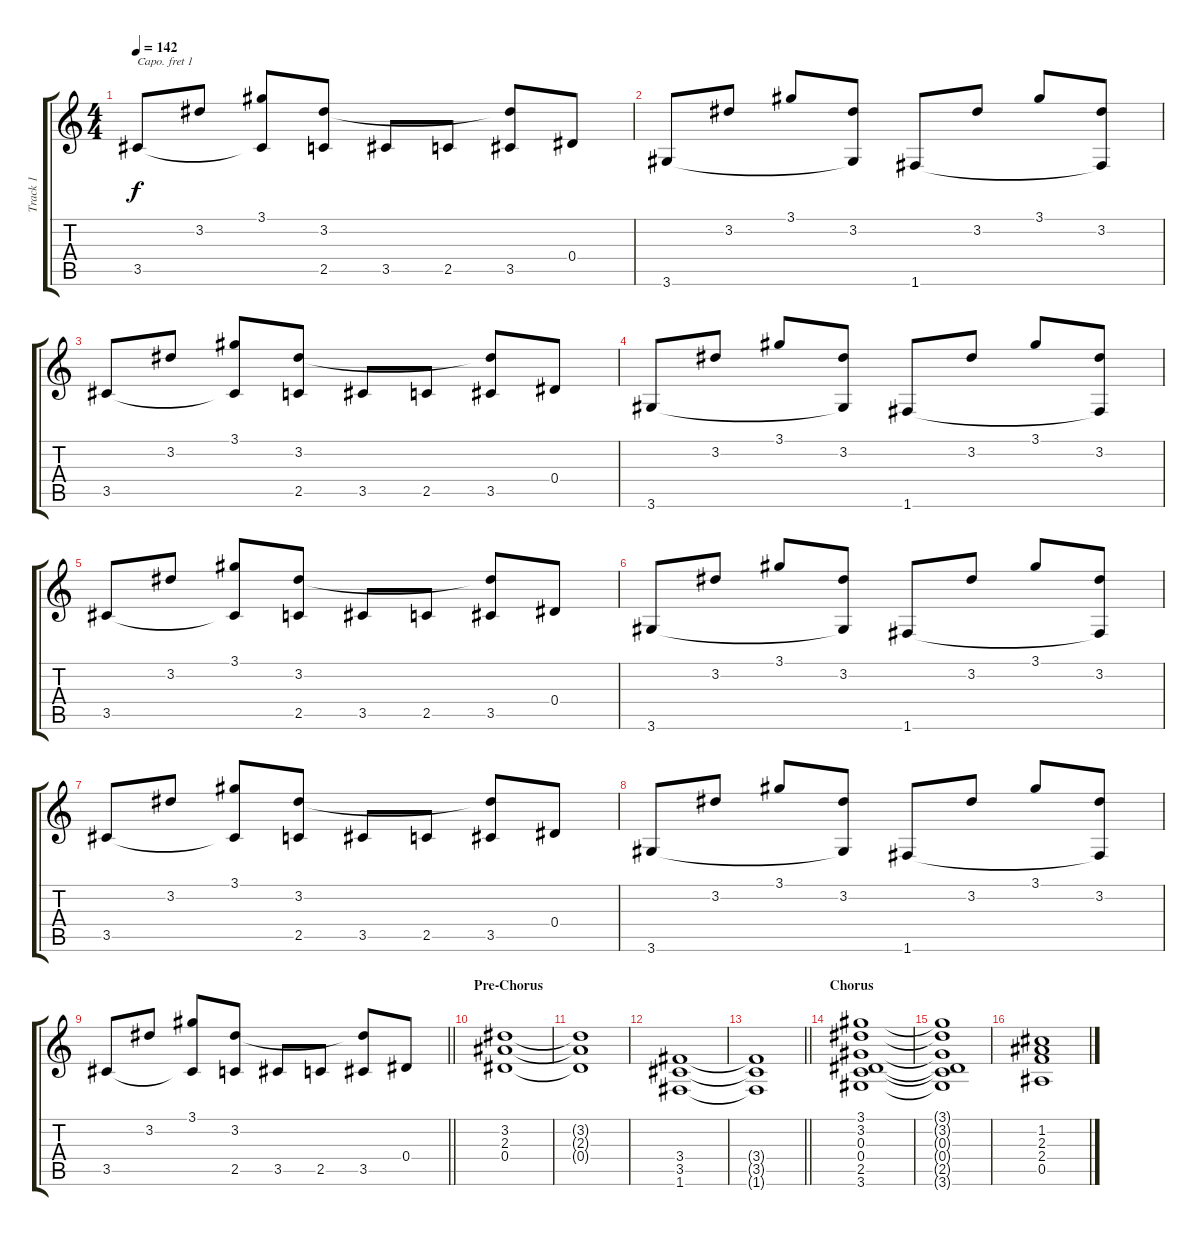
\track ("Track 1" "Track 1") {instrument overdrivenguitar}
\staff {score tabs}
\capo 1
\tuning (E4 B3 G3 D3 A2 E2) {hide}
\ts (4 4)
\tempo 142
\clef g2
\ks c
3.5.8{dy f} 3.2.8 (3.1 3.5{t}).8 (3.2 2.5).8 3.5.8 2.5.8 (3.2{t} 3.5).8 0.4.8 |
3.6.8 3.2.8 3.1.8 (3.2 3.6{t}).8 1.6.8 3.2.8 3.1.8 (3.2 1.6{t}).8 |
3.5.8 3.2.8 (3.1 3.5{t}).8 (3.2 2.5).8 3.5.8 2.5.8 (3.2{t} 3.5).8 0.4.8 |
3.6.8 3.2.8 3.1.8 (3.2 3.6{t}).8 1.6.8 3.2.8 3.1.8 (3.2 1.6{t}).8 |
3.5.8 3.2.8 (3.1 3.5{t}).8 (3.2 2.5).8 3.5.8 2.5.8 (3.2{t} 3.5).8 0.4.8 |
3.6.8 3.2.8 3.1.8 (3.2 3.6{t}).8 1.6.8 3.2.8 3.1.8 (3.2 1.6{t}).8 |
3.5.8 3.2.8 (3.1 3.5{t}).8 (3.2 2.5).8 3.5.8 2.5.8 (3.2{t} 3.5).8 0.4.8 |
3.6.8 3.2.8 3.1.8 (3.2 3.6{t}).8 1.6.8 3.2.8 3.1.8 (3.2 1.6{t}).8 |
\barLineRight lightlight
3.5.8 3.2.8 (3.1 3.5{t}).8 (3.2 2.5).8 3.5.8 2.5.8 (3.2{t} 3.5).8 0.4.8 |
\section ("" "Pre-Chorus")
(3.2 2.3 0.4).1 |
(3.2{t} 2.3{t} 0.4{t}).1 |
(3.4 3.5 1.6).1 |
\barLineRight lightlight
(3.4{t} 3.5{t} 1.6{t}).1 |
\section ("" "Chorus")
(3.1 3.2 0.3 0.4 2.5 3.6).1 |
(3.1{t} 3.2{t} 0.3{t} 0.4{t} 2.5{t} 3.6{t}).1 |
(1.2 2.3 2.4 0.5).1
